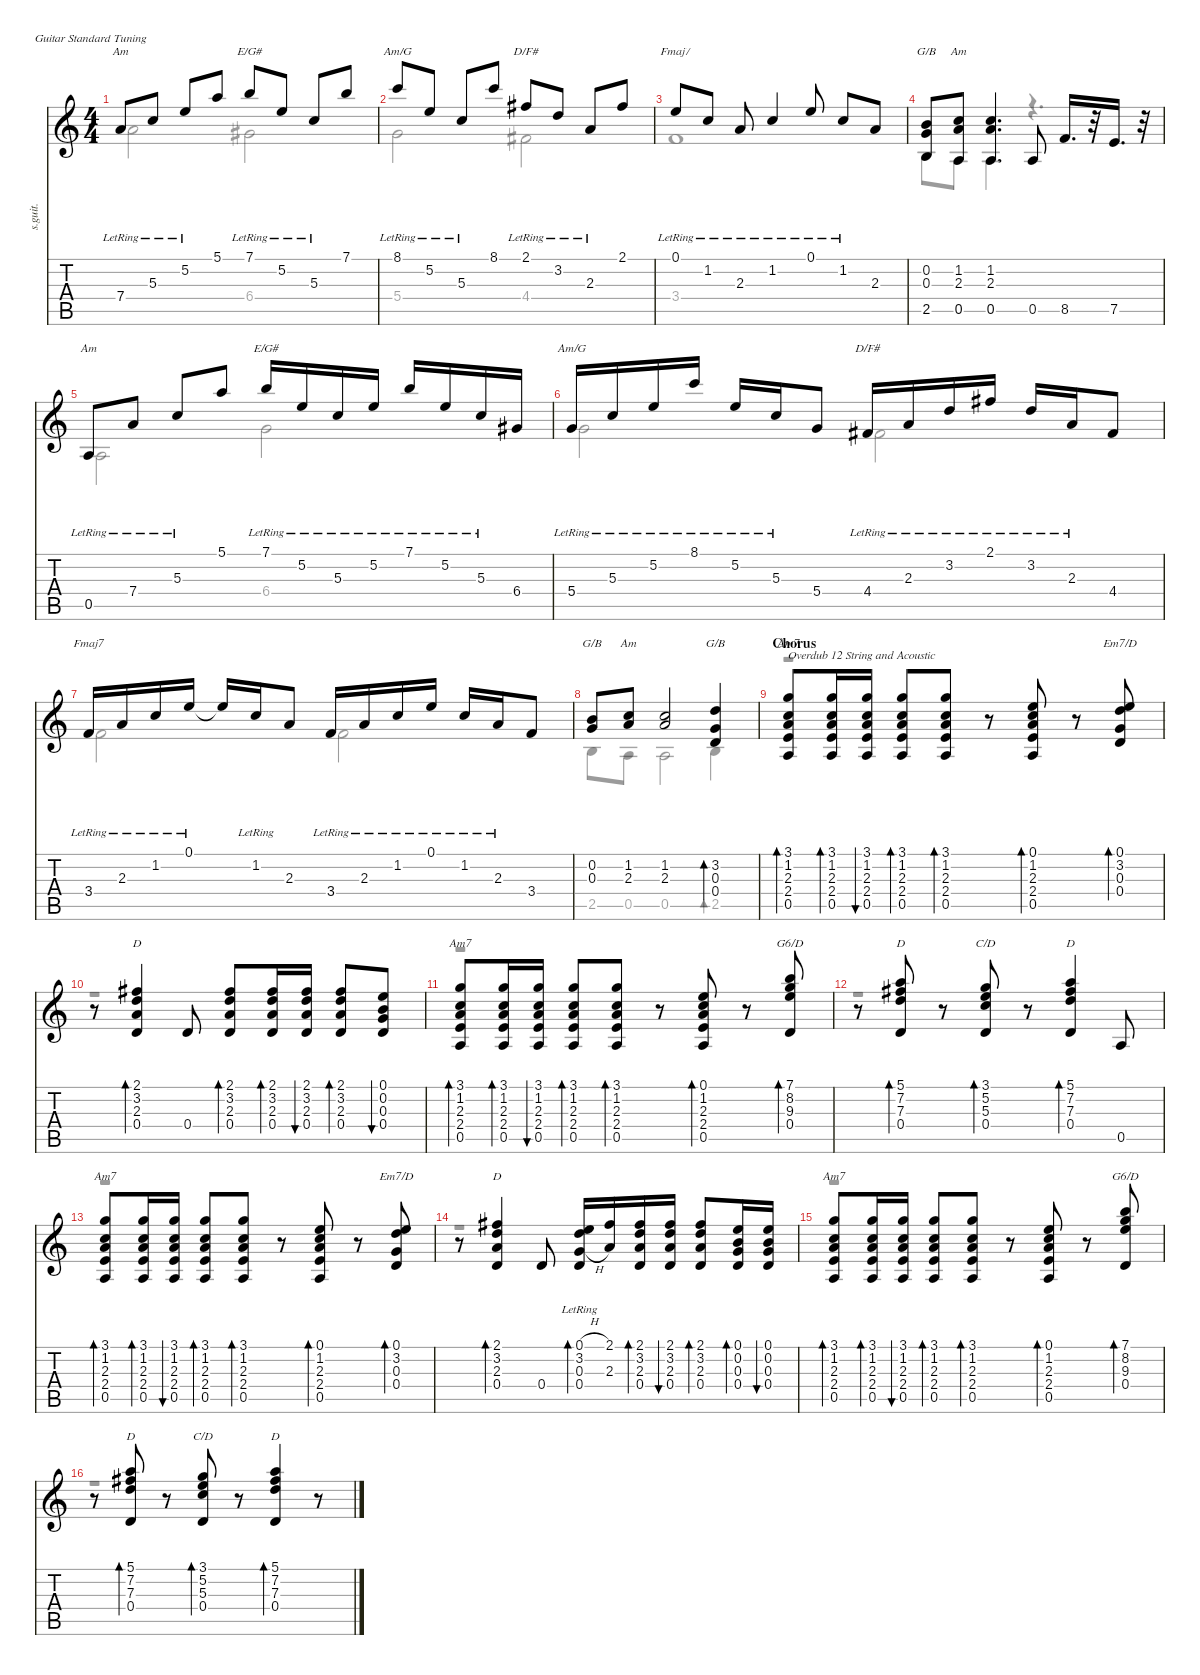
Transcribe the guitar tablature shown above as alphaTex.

\defaultSystemsLayout 4
\hideDynamics
\bracketExtendMode nobrackets
\track ("Jimmy Page - Rhythm Guitars" "s.guit.") {instrument acousticguitarsteel}
\staff {score tabs}
\tuning (E4 B3 G3 D3 A2 E2)
\chord ("Am" 3 1 2 2 0 x) {showdiagram false}
\chord ("E/G#" 3 1 2 2 0 x) {showdiagram false}
\chord ("Am/G" 3 1 2 2 0 x) {showdiagram false}
\chord ("D/F#" 3 1 2 2 0 x) {showdiagram false}
\chord ("Fmaj7" 3 1 2 2 0 x) {showdiagram false}
\chord ("G/B" 3 1 2 2 0 x) {showdiagram false}
\chord ("D" 3 1 2 2 0 x) {showdiagram false}
\chord ("Am7" 3 1 2 2 0 x) {showdiagram false}
\chord ("Em7/D" 3 1 2 2 0 x) {showdiagram false}
\chord ("G6/D" 3 1 2 2 0 x) {showdiagram false}
\chord ("C/D" 3 1 2 2 0 x) {showdiagram false}
\voice
\ts (4 4)
\tempo (72 hide)
\clef g2
\ks c
7.4{lr}.8{ch "Am" lyrics (0 "") lyrics (1 "") lyrics (2 "") lyrics (3 "") lyrics (4 "") dy mp} 5.3{lr}.8{lyrics (0 "") lyrics (1 "") lyrics (2 "") lyrics (3 "") lyrics (4 "")} 5.2{lr}.8{lyrics (0 "") lyrics (1 "") lyrics (2 "") lyrics (3 "") lyrics (4 "")} 5.1.8{lyrics (0 "") lyrics (1 "") lyrics (2 "") lyrics (3 "") lyrics (4 "")} 7.1{lr}.8{ch "E/G#" lyrics (0 "") lyrics (1 "") lyrics (2 "") lyrics (3 "") lyrics (4 "")} 5.2{lr}.8{lyrics (0 "") lyrics (1 "") lyrics (2 "") lyrics (3 "") lyrics (4 "")} 5.3{lr}.8{lyrics (0 "") lyrics (1 "") lyrics (2 "") lyrics (3 "") lyrics (4 "")} 7.1.8{lyrics (0 "") lyrics (1 "") lyrics (2 "") lyrics (3 "") lyrics (4 "")} |
8.1{lr}.8{ch "Am/G" lyrics (0 "") lyrics (1 "") lyrics (2 "") lyrics (3 "") lyrics (4 "")} 5.2{lr}.8{lyrics (0 "") lyrics (1 "") lyrics (2 "") lyrics (3 "") lyrics (4 "")} 5.3{lr}.8{lyrics (0 "") lyrics (1 "") lyrics (2 "") lyrics (3 "") lyrics (4 "")} 8.1.8{lyrics (0 "") lyrics (1 "") lyrics (2 "") lyrics (3 "") lyrics (4 "")} 2.1{lr acc #}.8{ch "D/F#" lyrics (0 "") lyrics (1 "") lyrics (2 "") lyrics (3 "") lyrics (4 "")} 3.2{lr}.8{lyrics (0 "") lyrics (1 "") lyrics (2 "") lyrics (3 "") lyrics (4 "")} 2.3{lr}.8{lyrics (0 "") lyrics (1 "") lyrics (2 "") lyrics (3 "") lyrics (4 "")} 2.1{acc #}.8{lyrics (0 "") lyrics (1 "") lyrics (2 "") lyrics (3 "") lyrics (4 "")} |
0.1{lr}.8{ch "Fmaj7" lyrics (0 "") lyrics (1 "") lyrics (2 "") lyrics (3 "") lyrics (4 "")} 1.2{lr}.8{lyrics (0 "") lyrics (1 "") lyrics (2 "") lyrics (3 "") lyrics (4 "")} 2.3{lr}.8{lyrics (0 "") lyrics (1 "") lyrics (2 "") lyrics (3 "") lyrics (4 "")} 1.2{lr}.4{lyrics (0 "") lyrics (1 "") lyrics (2 "") lyrics (3 "") lyrics (4 "")} 0.1{lr}.8{lyrics (0 "") lyrics (1 "") lyrics (2 "") lyrics (3 "") lyrics (4 "")} 1.2{lr}.8{lyrics (0 "") lyrics (1 "") lyrics (2 "") lyrics (3 "") lyrics (4 "")} 2.3.8{lyrics (0 "") lyrics (1 "") lyrics (2 "") lyrics (3 "") lyrics (4 "")} |
(0.2 0.3 2.5).8{ch "G/B" lyrics (0 "") lyrics (1 "") lyrics (2 "") lyrics (3 "") lyrics (4 "")} (1.2 2.3 0.5).8{ch "Am" lyrics (0 "") lyrics (1 "") lyrics (2 "") lyrics (3 "") lyrics (4 "")} (1.2 2.3 0.5).4{d lyrics (0 "") lyrics (1 "") lyrics (2 "") lyrics (3 "") lyrics (4 "")} 0.5.8{lyrics (0 "") lyrics (1 "") lyrics (2 "") lyrics (3 "") lyrics (4 "") dy f} 8.5.16{d lyrics (0 "") lyrics (1 "") lyrics (2 "") lyrics (3 "") lyrics (4 "")} r.32 7.5.16{d lyrics (0 "") lyrics (1 "") lyrics (2 "") lyrics (3 "") lyrics (4 "")} r.32 |
0.5{lr}.8{ch "Am" lyrics (0 "") lyrics (1 "") lyrics (2 "") lyrics (3 "") lyrics (4 "") dy mp} 7.4{lr}.8{lyrics (0 "") lyrics (1 "") lyrics (2 "") lyrics (3 "") lyrics (4 "")} 5.3{lr}.8{lyrics (0 "") lyrics (1 "") lyrics (2 "") lyrics (3 "") lyrics (4 "")} 5.1.8{lyrics (0 "") lyrics (1 "") lyrics (2 "") lyrics (3 "") lyrics (4 "")} 7.1{lr}.16{ch "E/G#" lyrics (0 "") lyrics (1 "") lyrics (2 "") lyrics (3 "") lyrics (4 "")} 5.2{lr}.16{lyrics (0 "") lyrics (1 "") lyrics (2 "") lyrics (3 "") lyrics (4 "")} 5.3{lr}.16{lyrics (0 "") lyrics (1 "") lyrics (2 "") lyrics (3 "") lyrics (4 "")} 5.2{lr}.16{lyrics (0 "") lyrics (1 "") lyrics (2 "") lyrics (3 "") lyrics (4 "")} 7.1{lr}.16{lyrics (0 "") lyrics (1 "") lyrics (2 "") lyrics (3 "") lyrics (4 "")} 5.2{lr}.16{lyrics (0 "") lyrics (1 "") lyrics (2 "") lyrics (3 "") lyrics (4 "")} 5.3{lr}.16{lyrics (0 "") lyrics (1 "") lyrics (2 "") lyrics (3 "") lyrics (4 "")} 6.4{acc #}.16{lyrics (0 "") lyrics (1 "") lyrics (2 "") lyrics (3 "") lyrics (4 "")} |
5.4{lr}.16{ch "Am/G" lyrics (0 "") lyrics (1 "") lyrics (2 "") lyrics (3 "") lyrics (4 "")} 5.3{lr}.16{lyrics (0 "") lyrics (1 "") lyrics (2 "") lyrics (3 "") lyrics (4 "")} 5.2{lr}.16{lyrics (0 "") lyrics (1 "") lyrics (2 "") lyrics (3 "") lyrics (4 "")} 8.1{lr}.16{lyrics (0 "") lyrics (1 "") lyrics (2 "") lyrics (3 "") lyrics (4 "")} 5.2{lr}.16{lyrics (0 "") lyrics (1 "") lyrics (2 "") lyrics (3 "") lyrics (4 "")} 5.3{lr}.16{lyrics (0 "") lyrics (1 "") lyrics (2 "") lyrics (3 "") lyrics (4 "")} 5.4.8{lyrics (0 "") lyrics (1 "") lyrics (2 "") lyrics (3 "") lyrics (4 "")} 4.4{lr acc #}.16{ch "D/F#" lyrics (0 "") lyrics (1 "") lyrics (2 "") lyrics (3 "") lyrics (4 "")} 2.3{lr}.16{lyrics (0 "") lyrics (1 "") lyrics (2 "") lyrics (3 "") lyrics (4 "")} 3.2{lr}.16{lyrics (0 "") lyrics (1 "") lyrics (2 "") lyrics (3 "") lyrics (4 "")} 2.1{lr acc #}.16{lyrics (0 "") lyrics (1 "") lyrics (2 "") lyrics (3 "") lyrics (4 "")} 3.2{lr}.16{lyrics (0 "") lyrics (1 "") lyrics (2 "") lyrics (3 "") lyrics (4 "")} 2.3{lr}.16{lyrics (0 "") lyrics (1 "") lyrics (2 "") lyrics (3 "") lyrics (4 "")} 4.4{acc #}.8{lyrics (0 "") lyrics (1 "") lyrics (2 "") lyrics (3 "") lyrics (4 "")} |
3.4{lr}.16{ch "Fmaj7" lyrics (0 "") lyrics (1 "") lyrics (2 "") lyrics (3 "") lyrics (4 "")} 2.3{lr}.16{lyrics (0 "") lyrics (1 "") lyrics (2 "") lyrics (3 "") lyrics (4 "")} 1.2{lr}.16{lyrics (0 "") lyrics (1 "") lyrics (2 "") lyrics (3 "") lyrics (4 "")} 0.1{lr}.16{lyrics (0 "") lyrics (1 "") lyrics (2 "") lyrics (3 "") lyrics (4 "")} 0.1{t}.16{lyrics (0 "") lyrics (1 "") lyrics (2 "") lyrics (3 "") lyrics (4 "") dy f} 1.2{lr}.16{lyrics (0 "") lyrics (1 "") lyrics (2 "") lyrics (3 "") lyrics (4 "") dy mp} 2.3.8{lyrics (0 "") lyrics (1 "") lyrics (2 "") lyrics (3 "") lyrics (4 "")} 3.4{lr}.16{lyrics (0 "") lyrics (1 "") lyrics (2 "") lyrics (3 "") lyrics (4 "")} 2.3{lr}.16{lyrics (0 "") lyrics (1 "") lyrics (2 "") lyrics (3 "") lyrics (4 "")} 1.2{lr}.16{lyrics (0 "") lyrics (1 "") lyrics (2 "") lyrics (3 "") lyrics (4 "")} 0.1{lr}.16{lyrics (0 "") lyrics (1 "") lyrics (2 "") lyrics (3 "") lyrics (4 "")} 1.2{lr}.16{lyrics (0 "") lyrics (1 "") lyrics (2 "") lyrics (3 "") lyrics (4 "")} 2.3{lr}.16{lyrics (0 "") lyrics (1 "") lyrics (2 "") lyrics (3 "") lyrics (4 "")} 3.4.8{lyrics (0 "") lyrics (1 "") lyrics (2 "") lyrics (3 "") lyrics (4 "")} |
(0.2 0.3).8{ch "G/B" lyrics (0 "") lyrics (1 "") lyrics (2 "") lyrics (3 "") lyrics (4 "")} (1.2 2.3).8{ch "Am" lyrics (0 "") lyrics (1 "") lyrics (2 "") lyrics (3 "") lyrics (4 "")} (1.2 2.3).2{lyrics (0 "") lyrics (1 "") lyrics (2 "") lyrics (3 "") lyrics (4 "")} (3.2 0.3 0.4).4{bd 30 ch "G/B" lyrics (0 "") lyrics (1 "") lyrics (2 "") lyrics (3 "") lyrics (4 "")} |
\section ("" "Chorus")
\tempo (77 hide)
(3.1 1.2 2.3 2.4 0.5).8{bd 30 ch "Am7" txt "Overdub 12 String and Acoustic" lyrics (0 "") lyrics (1 "") lyrics (2 "") lyrics (3 "") lyrics (4 "")} (3.1 1.2 2.3 2.4 0.5).16{bd 30 lyrics (0 "") lyrics (1 "") lyrics (2 "") lyrics (3 "") lyrics (4 "")} (3.1 1.2 2.3 2.4 0.5).16{bu 30 lyrics (0 "") lyrics (1 "") lyrics (2 "") lyrics (3 "") lyrics (4 "")} (3.1 1.2 2.3 2.4 0.5).8{bd 30 lyrics (0 "") lyrics (1 "") lyrics (2 "") lyrics (3 "") lyrics (4 "")} (3.1 1.2 2.3 2.4 0.5).8{bd 30 lyrics (0 "") lyrics (1 "") lyrics (2 "") lyrics (3 "") lyrics (4 "")} r.8 (0.1 1.2 2.3 2.4 0.5).8{bd 30 lyrics (0 "") lyrics (1 "") lyrics (2 "") lyrics (3 "") lyrics (4 "")} r.8 (0.1 3.2 0.3 0.4).8{bd 30 ch "Em7/D" lyrics (0 "") lyrics (1 "") lyrics (2 "") lyrics (3 "") lyrics (4 "")} |
r.8 (2.1{acc #} 3.2 2.3 0.4).4{bd 30 ch "D" lyrics (0 "") lyrics (1 "") lyrics (2 "") lyrics (3 "") lyrics (4 "")} 0.4.8{lyrics (0 "") lyrics (1 "") lyrics (2 "") lyrics (3 "") lyrics (4 "")} (2.1{acc #} 3.2 2.3 0.4).8{bd 30 lyrics (0 "") lyrics (1 "") lyrics (2 "") lyrics (3 "") lyrics (4 "")} (2.1{acc #} 3.2 2.3 0.4).16{bd 30 lyrics (0 "") lyrics (1 "") lyrics (2 "") lyrics (3 "") lyrics (4 "")} (2.1{acc #} 3.2 2.3 0.4).16{bu 30 lyrics (0 "") lyrics (1 "") lyrics (2 "") lyrics (3 "") lyrics (4 "")} (2.1{acc #} 3.2 2.3 0.4).8{bd 30 lyrics (0 "") lyrics (1 "") lyrics (2 "") lyrics (3 "") lyrics (4 "")} (0.1 0.2 0.3 0.4).8{bu 30 lyrics (0 "") lyrics (1 "") lyrics (2 "") lyrics (3 "") lyrics (4 "")} |
(3.1 1.2 2.3 2.4 0.5).8{bd 30 ch "Am7" lyrics (0 "") lyrics (1 "") lyrics (2 "") lyrics (3 "") lyrics (4 "")} (3.1 1.2 2.3 2.4 0.5).16{bd 30 lyrics (0 "") lyrics (1 "") lyrics (2 "") lyrics (3 "") lyrics (4 "")} (3.1 1.2 2.3 2.4 0.5).16{bu 30 lyrics (0 "") lyrics (1 "") lyrics (2 "") lyrics (3 "") lyrics (4 "")} (3.1 1.2 2.3 2.4 0.5).8{bd 30 lyrics (0 "") lyrics (1 "") lyrics (2 "") lyrics (3 "") lyrics (4 "")} (3.1 1.2 2.3 2.4 0.5).8{bd 30 lyrics (0 "") lyrics (1 "") lyrics (2 "") lyrics (3 "") lyrics (4 "")} r.8 (0.1 1.2 2.3 2.4 0.5).8{bd 30 lyrics (0 "") lyrics (1 "") lyrics (2 "") lyrics (3 "") lyrics (4 "")} r.8 (7.1 8.2 9.3 0.4).8{bd 30 ch "G6/D" lyrics (0 "") lyrics (1 "") lyrics (2 "") lyrics (3 "") lyrics (4 "")} |
r.8 (5.1 7.2{acc #} 7.3 0.4).8{bd 30 ch "D" lyrics (0 "") lyrics (1 "") lyrics (2 "") lyrics (3 "") lyrics (4 "")} r.8 (3.1 5.2 5.3 0.4).8{bd 30 ch "C/D" lyrics (0 "") lyrics (1 "") lyrics (2 "") lyrics (3 "") lyrics (4 "")} r.8 (5.1 7.2{acc #} 7.3 0.4).4{bd 30 ch "D" lyrics (0 "") lyrics (1 "") lyrics (2 "") lyrics (3 "") lyrics (4 "")} 0.5.8{lyrics (0 "") lyrics (1 "") lyrics (2 "") lyrics (3 "") lyrics (4 "")} |
(3.1 1.2 2.3 2.4 0.5).8{bd 30 ch "Am7" lyrics (0 "") lyrics (1 "") lyrics (2 "") lyrics (3 "") lyrics (4 "")} (3.1 1.2 2.3 2.4 0.5).16{bd 30 lyrics (0 "") lyrics (1 "") lyrics (2 "") lyrics (3 "") lyrics (4 "")} (3.1 1.2 2.3 2.4 0.5).16{bu 30 lyrics (0 "") lyrics (1 "") lyrics (2 "") lyrics (3 "") lyrics (4 "")} (3.1 1.2 2.3 2.4 0.5).8{bd 30 lyrics (0 "") lyrics (1 "") lyrics (2 "") lyrics (3 "") lyrics (4 "")} (3.1 1.2 2.3 2.4 0.5).8{bd 30 lyrics (0 "") lyrics (1 "") lyrics (2 "") lyrics (3 "") lyrics (4 "")} r.8 (0.1 1.2 2.3 2.4 0.5).8{bd 30 lyrics (0 "") lyrics (1 "") lyrics (2 "") lyrics (3 "") lyrics (4 "")} r.8 (0.1 3.2 0.3 0.4).8{bd 30 ch "Em7/D" lyrics (0 "") lyrics (1 "") lyrics (2 "") lyrics (3 "") lyrics (4 "")} |
r.8 (2.1{acc #} 3.2 2.3 0.4).4{bd 30 ch "D" lyrics (0 "") lyrics (1 "") lyrics (2 "") lyrics (3 "") lyrics (4 "")} 0.4.8{lyrics (0 "") lyrics (1 "") lyrics (2 "") lyrics (3 "") lyrics (4 "")} (0.1{h lr} 3.2{lr} 0.3{h lr} 0.4{lr}).16{bd 30 lyrics (0 "") lyrics (1 "") lyrics (2 "") lyrics (3 "") lyrics (4 "")} (2.1{acc #} 2.3).16{lyrics (0 "") lyrics (1 "") lyrics (2 "") lyrics (3 "") lyrics (4 "")} (2.1{acc #} 3.2 2.3 0.4).16{bd 30 lyrics (0 "") lyrics (1 "") lyrics (2 "") lyrics (3 "") lyrics (4 "")} (2.1{acc #} 3.2 2.3 0.4).16{bu 30 lyrics (0 "") lyrics (1 "") lyrics (2 "") lyrics (3 "") lyrics (4 "")} (2.1{acc #} 3.2 2.3 0.4).8{bd 30 lyrics (0 "") lyrics (1 "") lyrics (2 "") lyrics (3 "") lyrics (4 "")} (0.1 0.2 0.3 0.4).16{bd 30 lyrics (0 "") lyrics (1 "") lyrics (2 "") lyrics (3 "") lyrics (4 "")} (0.1 0.2 0.3 0.4).16{bu 30 lyrics (0 "") lyrics (1 "") lyrics (2 "") lyrics (3 "") lyrics (4 "")} |
(3.1 1.2 2.3 2.4 0.5).8{bd 30 ch "Am7" lyrics (0 "") lyrics (1 "") lyrics (2 "") lyrics (3 "") lyrics (4 "")} (3.1 1.2 2.3 2.4 0.5).16{bd 30 lyrics (0 "") lyrics (1 "") lyrics (2 "") lyrics (3 "") lyrics (4 "")} (3.1 1.2 2.3 2.4 0.5).16{bu 30 lyrics (0 "") lyrics (1 "") lyrics (2 "") lyrics (3 "") lyrics (4 "")} (3.1 1.2 2.3 2.4 0.5).8{bd 30 lyrics (0 "") lyrics (1 "") lyrics (2 "") lyrics (3 "") lyrics (4 "")} (3.1 1.2 2.3 2.4 0.5).8{bd 30 lyrics (0 "") lyrics (1 "") lyrics (2 "") lyrics (3 "") lyrics (4 "")} r.8 (0.1 1.2 2.3 2.4 0.5).8{bd 30 lyrics (0 "") lyrics (1 "") lyrics (2 "") lyrics (3 "") lyrics (4 "")} r.8 (7.1 8.2 9.3 0.4).8{bd 30 ch "G6/D" lyrics (0 "") lyrics (1 "") lyrics (2 "") lyrics (3 "") lyrics (4 "")} |
r.8 (5.1 7.2{acc #} 7.3 0.4).8{bd 30 ch "D" lyrics (0 "") lyrics (1 "") lyrics (2 "") lyrics (3 "") lyrics (4 "")} r.8 (3.1 5.2 5.3 0.4).8{bd 30 ch "C/D" lyrics (0 "") lyrics (1 "") lyrics (2 "") lyrics (3 "") lyrics (4 "")} r.8 (5.1 7.2{acc #} 7.3 0.4).4{bd 30 ch "D" lyrics (0 "") lyrics (1 "") lyrics (2 "") lyrics (3 "") lyrics (4 "")} r.8
\voice
\clef g2
\ottava regular
\simile none
\ks c
7.4.2{lyrics (0 "") lyrics (1 "") lyrics (2 "") lyrics (3 "") lyrics (4 "") dy mp} 6.4{acc #}.2{lyrics (0 "") lyrics (1 "") lyrics (2 "") lyrics (3 "") lyrics (4 "")} |
5.4.2{lyrics (0 "") lyrics (1 "") lyrics (2 "") lyrics (3 "") lyrics (4 "")} 4.4{acc #}.2{lyrics (0 "") lyrics (1 "") lyrics (2 "") lyrics (3 "") lyrics (4 "")} |
3.4.1{lyrics (0 "") lyrics (1 "") lyrics (2 "") lyrics (3 "") lyrics (4 "")} |
2.5.8{lyrics (0 "") lyrics (1 "") lyrics (2 "") lyrics (3 "") lyrics (4 "") dy f} 0.5.8{lyrics (0 "") lyrics (1 "") lyrics (2 "") lyrics (3 "") lyrics (4 "")} 0.5.4{d lyrics (0 "") lyrics (1 "") lyrics (2 "") lyrics (3 "") lyrics (4 "")} r.4{d} |
0.5.2{lyrics (0 "") lyrics (1 "") lyrics (2 "") lyrics (3 "") lyrics (4 "") dy mp} 6.4{acc #}.2{lyrics (0 "") lyrics (1 "") lyrics (2 "") lyrics (3 "") lyrics (4 "")} |
5.4.2{lyrics (0 "") lyrics (1 "") lyrics (2 "") lyrics (3 "") lyrics (4 "")} 4.4{acc #}.2{lyrics (0 "") lyrics (1 "") lyrics (2 "") lyrics (3 "") lyrics (4 "")} |
3.4.2{lyrics (0 "") lyrics (1 "") lyrics (2 "") lyrics (3 "") lyrics (4 "")} 3.4.2{lyrics (0 "") lyrics (1 "") lyrics (2 "") lyrics (3 "") lyrics (4 "")} |
2.5.8{lyrics (0 "") lyrics (1 "") lyrics (2 "") lyrics (3 "") lyrics (4 "")} 0.5.8{lyrics (0 "") lyrics (1 "") lyrics (2 "") lyrics (3 "") lyrics (4 "")} 0.5.2{lyrics (0 "") lyrics (1 "") lyrics (2 "") lyrics (3 "") lyrics (4 "")} 2.5.4{bd 30 lyrics (0 "") lyrics (1 "") lyrics (2 "") lyrics (3 "") lyrics (4 "")} |
r.1 |
r.1 |
r.1 |
r.1 |
r.1 |
r.1 |
r.1 |
r.1
